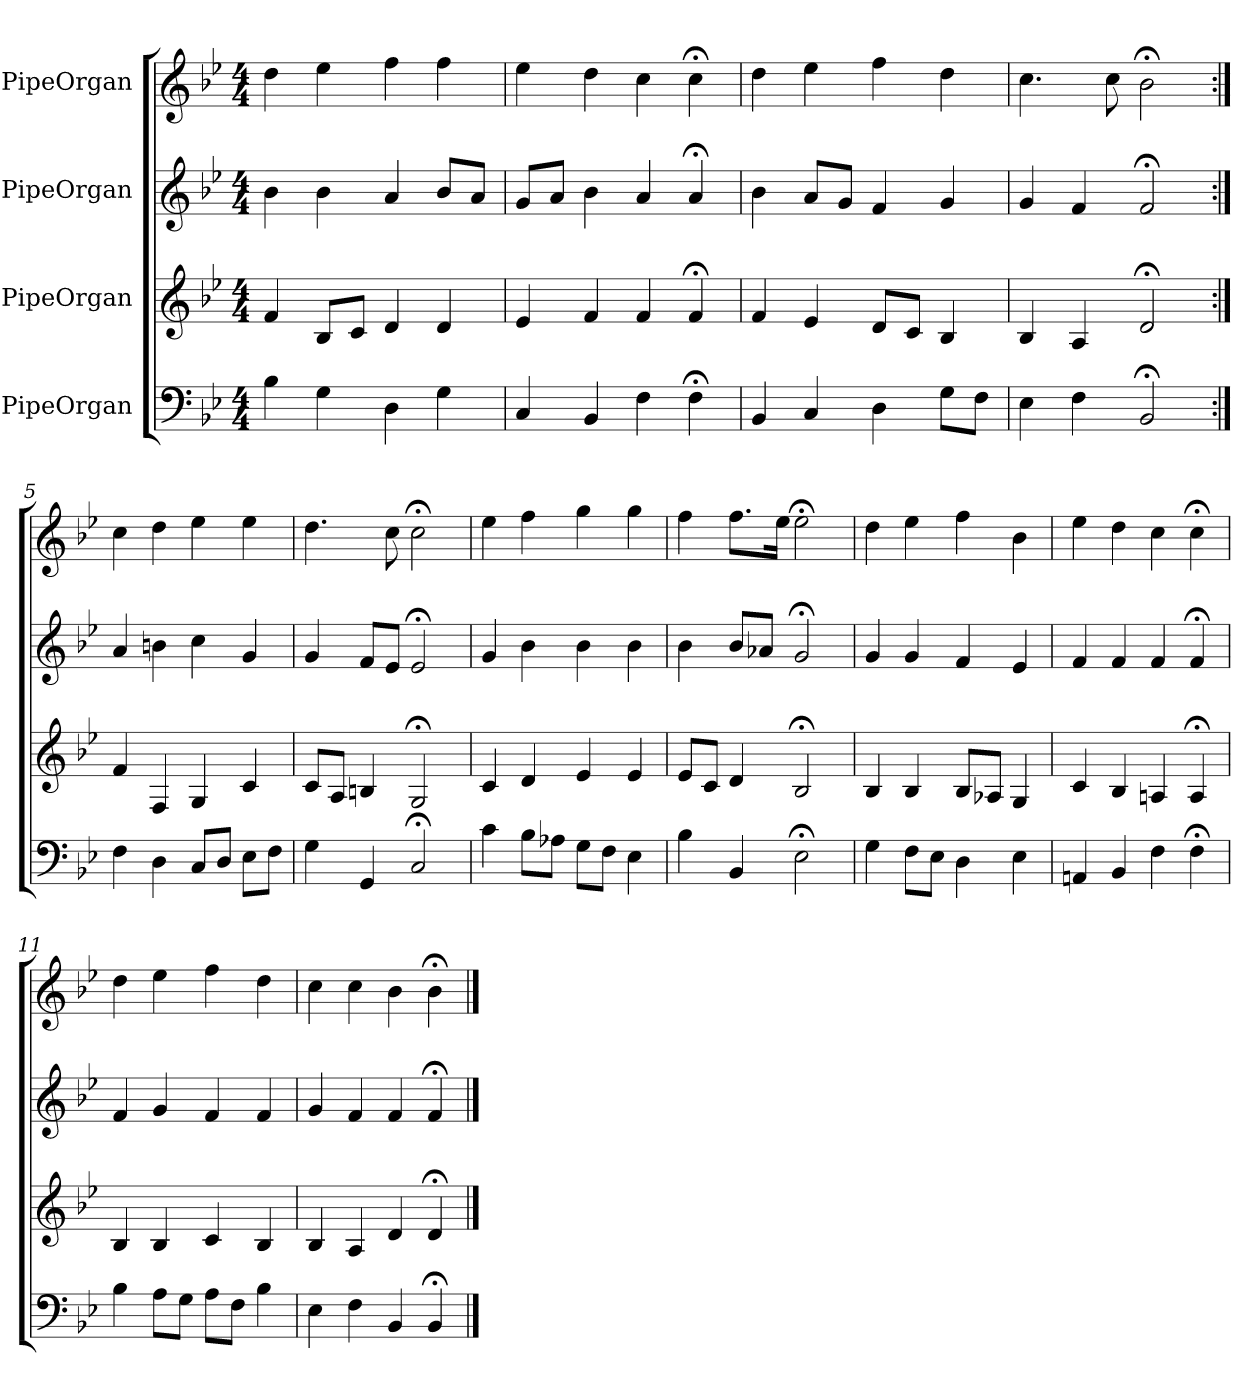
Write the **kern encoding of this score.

**kern	**kern	**kern	**kern
*part4	*part3	*part2	*part1
*staff4	*staff3	*staff2	*staff1
*I"PipeOrgan	*I"PipeOrgan	*I"PipeOrgan	*I"PipeOrgan
*k[b-e-]	*k[b-e-]	*k[b-e-]	*k[b-e-]
*B-:	*B-:	*B-:	*B-:
*M4/4	*M4/4	*M4/4	*M4/4
*MM60	*MM60	*MM60	*MM60
=1	=1	=1	=1
4B-	4f	4b-	4dd
4G	8B-L	4b-	4ee-
.	8cJ	.	.
4D	4d	4a	4ff
4G	4d	8b-L	4ff
.	.	8aJ	.
=2	=2	=2	=2
4C	4e-	8gL	4ee-
.	.	8aJ	.
4BB-	4f	4b-	4dd
4F	4f	4a	4cc
4F;<	4f;<	4a;<	4cc;<
=3	=3	=3	=3
4BB-	4f	4b-	4dd
4C	4e-	8aL	4ee-
.	.	8gJ	.
4D	8dL	4f	4ff
.	8cJ	.	.
8GL	4B-	4g	4dd
8FJ	.	.	.
=4	=4	=4	=4
4E-	4B-	4g	4.cc
4F	4A	4f	.
.	.	.	8cc
2BB-;<	2d;<	2f;<	2b-;<
=5:|!	=5:|!	=5:|!	=5:|!
4F	4f	4a	4cc
4D	4F	4bn	4dd
8CL	4G	4cc	4ee-
8DJ	.	.	.
8E-L	4c	4g	4ee-
8FJ	.	.	.
=6	=6	=6	=6
4G	8cL	4g	4.dd
.	8AJ	.	.
4GG	4Bn	8fL	.
.	.	8e-J	8cc
2C;<	2G;<	2e-;<	2cc;<
=7	=7	=7	=7
4c	4c	4g	4ee-
8B-L	4d	4b-	4ff
8A-XJ	.	.	.
8GL	4e-	4b-	4gg
8FJ	.	.	.
4E-	4e-	4b-	4gg
=8	=8	=8	=8
4B-	8e-L	4b-	4ff
.	8cJ	.	.
4BB-	4d	8b-L	8.ffL
.	.	8a-XJ	.
.	.	.	16ee-Jk
2E-;<	2B-;<	2g;<	2ee-;<
=9	=9	=9	=9
4G	4B-	4g	4dd
8FL	4B-	4g	4ee-
8E-J	.	.	.
4D	8B-L	4f	4ff
.	8A-XJ	.	.
4E-	4G	4e-	4b-
=10	=10	=10	=10
4AAn	4c	4f	4ee-
4BB-	4B-	4f	4dd
4F	4An	4f	4cc
4F;<	4A;<	4f;<	4cc;<
=11	=11	=11	=11
4B-	4B-	4f	4dd
8AL	4B-	4g	4ee-
8GJ	.	.	.
8AL	4c	4f	4ff
8FJ	.	.	.
4B-	4B-	4f	4dd
=12	=12	=12	=12
4E-	4B-	4g	4cc
4F	4A	4f	4cc
4BB-	4d	4f	4b-
4BB-;<	4d;<	4f;<	4b-;<
==	==	==	==
*-	*-	*-	*-
